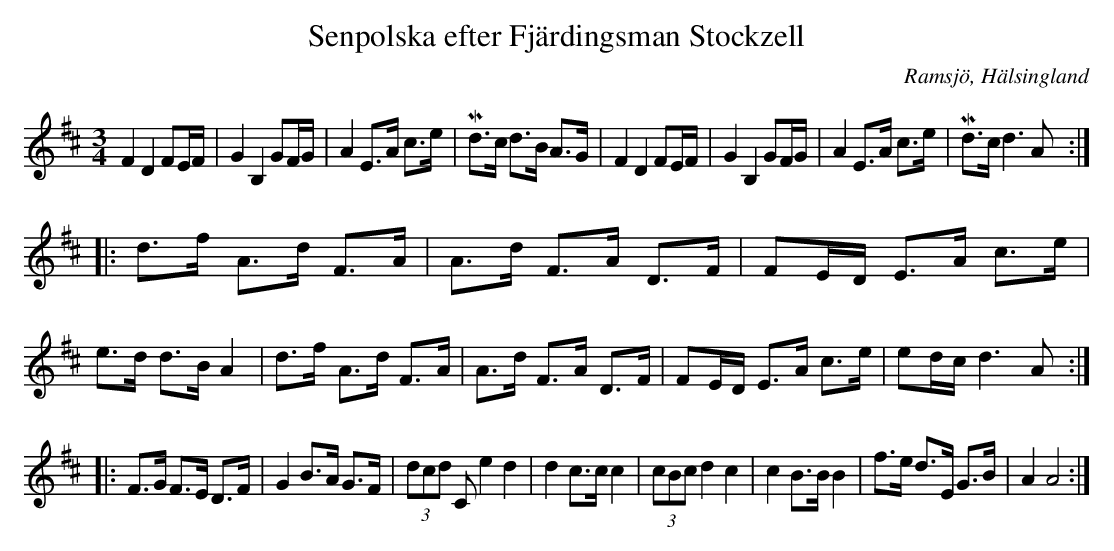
X:1
T: Senpolska efter Fjärdingsman Stockzell
O: Ramsjö, Hälsingland
M:3/4
L:1/8
K:D
F2 D2 FE/F/|G2 B,2 GF/G/| A2 E>A c>e|Md>c d>B A>G|F2 D2 FE/F/|G2 B,2 GF/G/| A2 E>A c>e|Md>c d2>A2:|
|:d>f A>d F>A| A>d F>A D>F|FE/D/ E>A c>e|e>d d>B A2|d>f A>d F>A| A>d F>A D>F|FE/D/ E>A c>e|ed/c/ d2>A2:|
|:F>G F>E D>F|G2 B>A G>F|(3dcd Ce2 d2|d2 c>c c2|(3cBc d2 c2|c2 B>B B2|f>e d>E G>B|A2 A4:|
